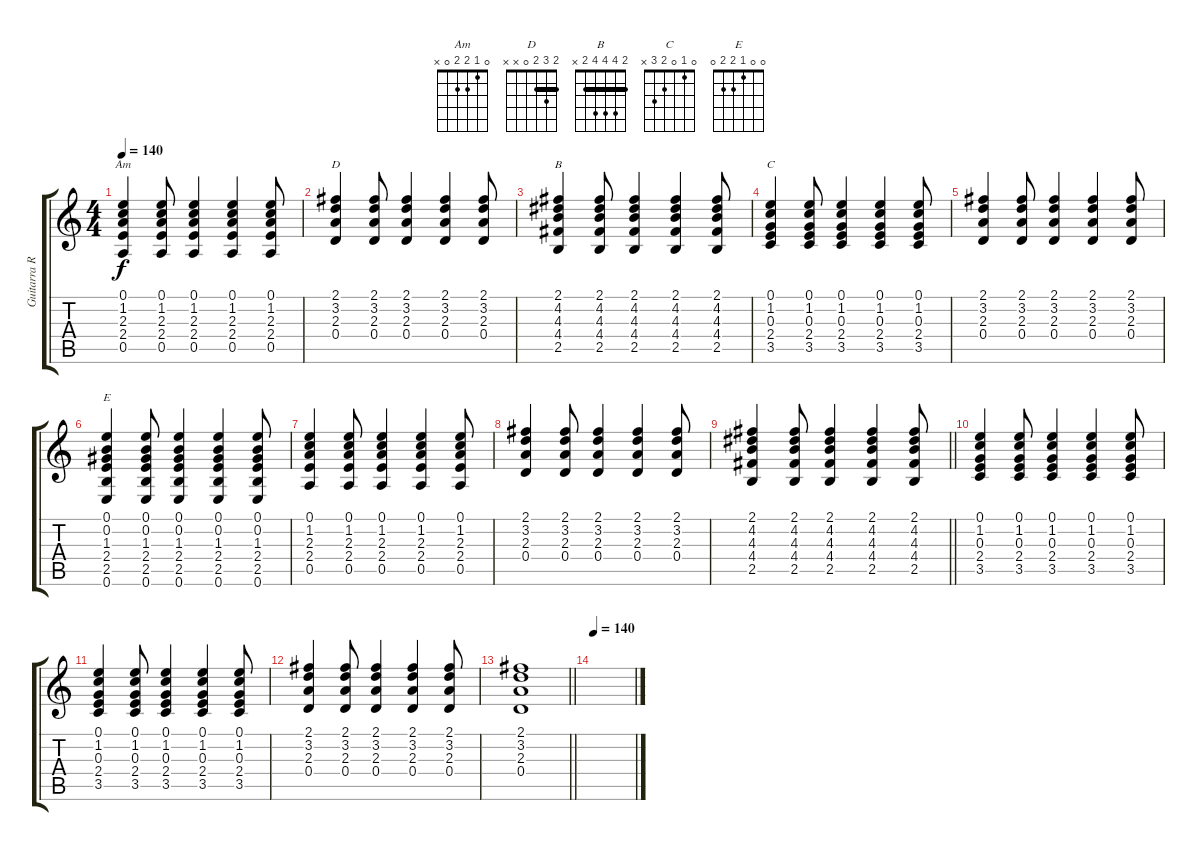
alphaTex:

\track ("Guitarra Ritmica 2" "Guitarra R") {instrument acousticguitarsteel}
\staff {score tabs}
\tuning (E4 B3 G3 D3 A2 E2) {hide}
\chord ("Am" 0 1 2 2 0 x)
\chord ("D" 2 3 2 0 x x) {barre 2}
\chord ("B" 2 4 4 4 2 x) {barre 2}
\chord ("C" 0 1 0 2 3 x)
\chord ("E" 0 0 1 2 2 0)
\ts (4 4)
\tempo 140
\clef g2
\ks c
(0.1 1.2 2.3 2.4 0.5).4{ch "Am" dy f} (0.1 1.2 2.3 2.4 0.5).8 (0.1 1.2 2.3 2.4 0.5).4 (0.1 1.2 2.3 2.4 0.5).4 (0.1 1.2 2.3 2.4 0.5).8 |
(2.1 3.2 2.3 0.4).4{ch "D"} (2.1 3.2 2.3 0.4).8 (2.1 3.2 2.3 0.4).4 (2.1 3.2 2.3 0.4).4 (2.1 3.2 2.3 0.4).8 |
(2.1 4.2 4.3 4.4 2.5).4{ch "B"} (2.1 4.2 4.3 4.4 2.5).8 (2.1 4.2 4.3 4.4 2.5).4 (2.1 4.2 4.3 4.4 2.5).4 (2.1 4.2 4.3 4.4 2.5).8 |
(0.1 1.2 0.3 2.4 3.5).4{ch "C"} (0.1 1.2 0.3 2.4 3.5).8 (0.1 1.2 0.3 2.4 3.5).4 (0.1 1.2 0.3 2.4 3.5).4 (0.1 1.2 0.3 2.4 3.5).8 |
(2.1 3.2 2.3 0.4).4 (2.1 3.2 2.3 0.4).8 (2.1 3.2 2.3 0.4).4 (2.1 3.2 2.3 0.4).4 (2.1 3.2 2.3 0.4).8 |
(0.1 0.2 1.3 2.4 2.5 0.6).4{ch "E"} (0.1 0.2 1.3 2.4 2.5 0.6).8 (0.1 0.2 1.3 2.4 2.5 0.6).4 (0.1 0.2 1.3 2.4 2.5 0.6).4 (0.1 0.2 1.3 2.4 2.5 0.6).8 |
(0.1 1.2 2.3 2.4 0.5).4 (0.1 1.2 2.3 2.4 0.5).8 (0.1 1.2 2.3 2.4 0.5).4 (0.1 1.2 2.3 2.4 0.5).4 (0.1 1.2 2.3 2.4 0.5).8 |
(2.1 3.2 2.3 0.4).4 (2.1 3.2 2.3 0.4).8 (2.1 3.2 2.3 0.4).4 (2.1 3.2 2.3 0.4).4 (2.1 3.2 2.3 0.4).8 |
\barLineRight lightlight
(2.1 4.2 4.3 4.4 2.5).4 (2.1 4.2 4.3 4.4 2.5).8 (2.1 4.2 4.3 4.4 2.5).4 (2.1 4.2 4.3 4.4 2.5).4 (2.1 4.2 4.3 4.4 2.5).8 |
(0.1 1.2 0.3 2.4 3.5).4 (0.1 1.2 0.3 2.4 3.5).8 (0.1 1.2 0.3 2.4 3.5).4 (0.1 1.2 0.3 2.4 3.5).4 (0.1 1.2 0.3 2.4 3.5).8 |
(0.1 1.2 0.3 2.4 3.5).4 (0.1 1.2 0.3 2.4 3.5).8 (0.1 1.2 0.3 2.4 3.5).4 (0.1 1.2 0.3 2.4 3.5).4 (0.1 1.2 0.3 2.4 3.5).8 |
(2.1 3.2 2.3 0.4).4 (2.1 3.2 2.3 0.4).8 (2.1 3.2 2.3 0.4).4 (2.1 3.2 2.3 0.4).4 (2.1 3.2 2.3 0.4).8 |
\barLineRight lightlight
(2.1 3.2 2.3 0.4).1 |
\tempo 140
